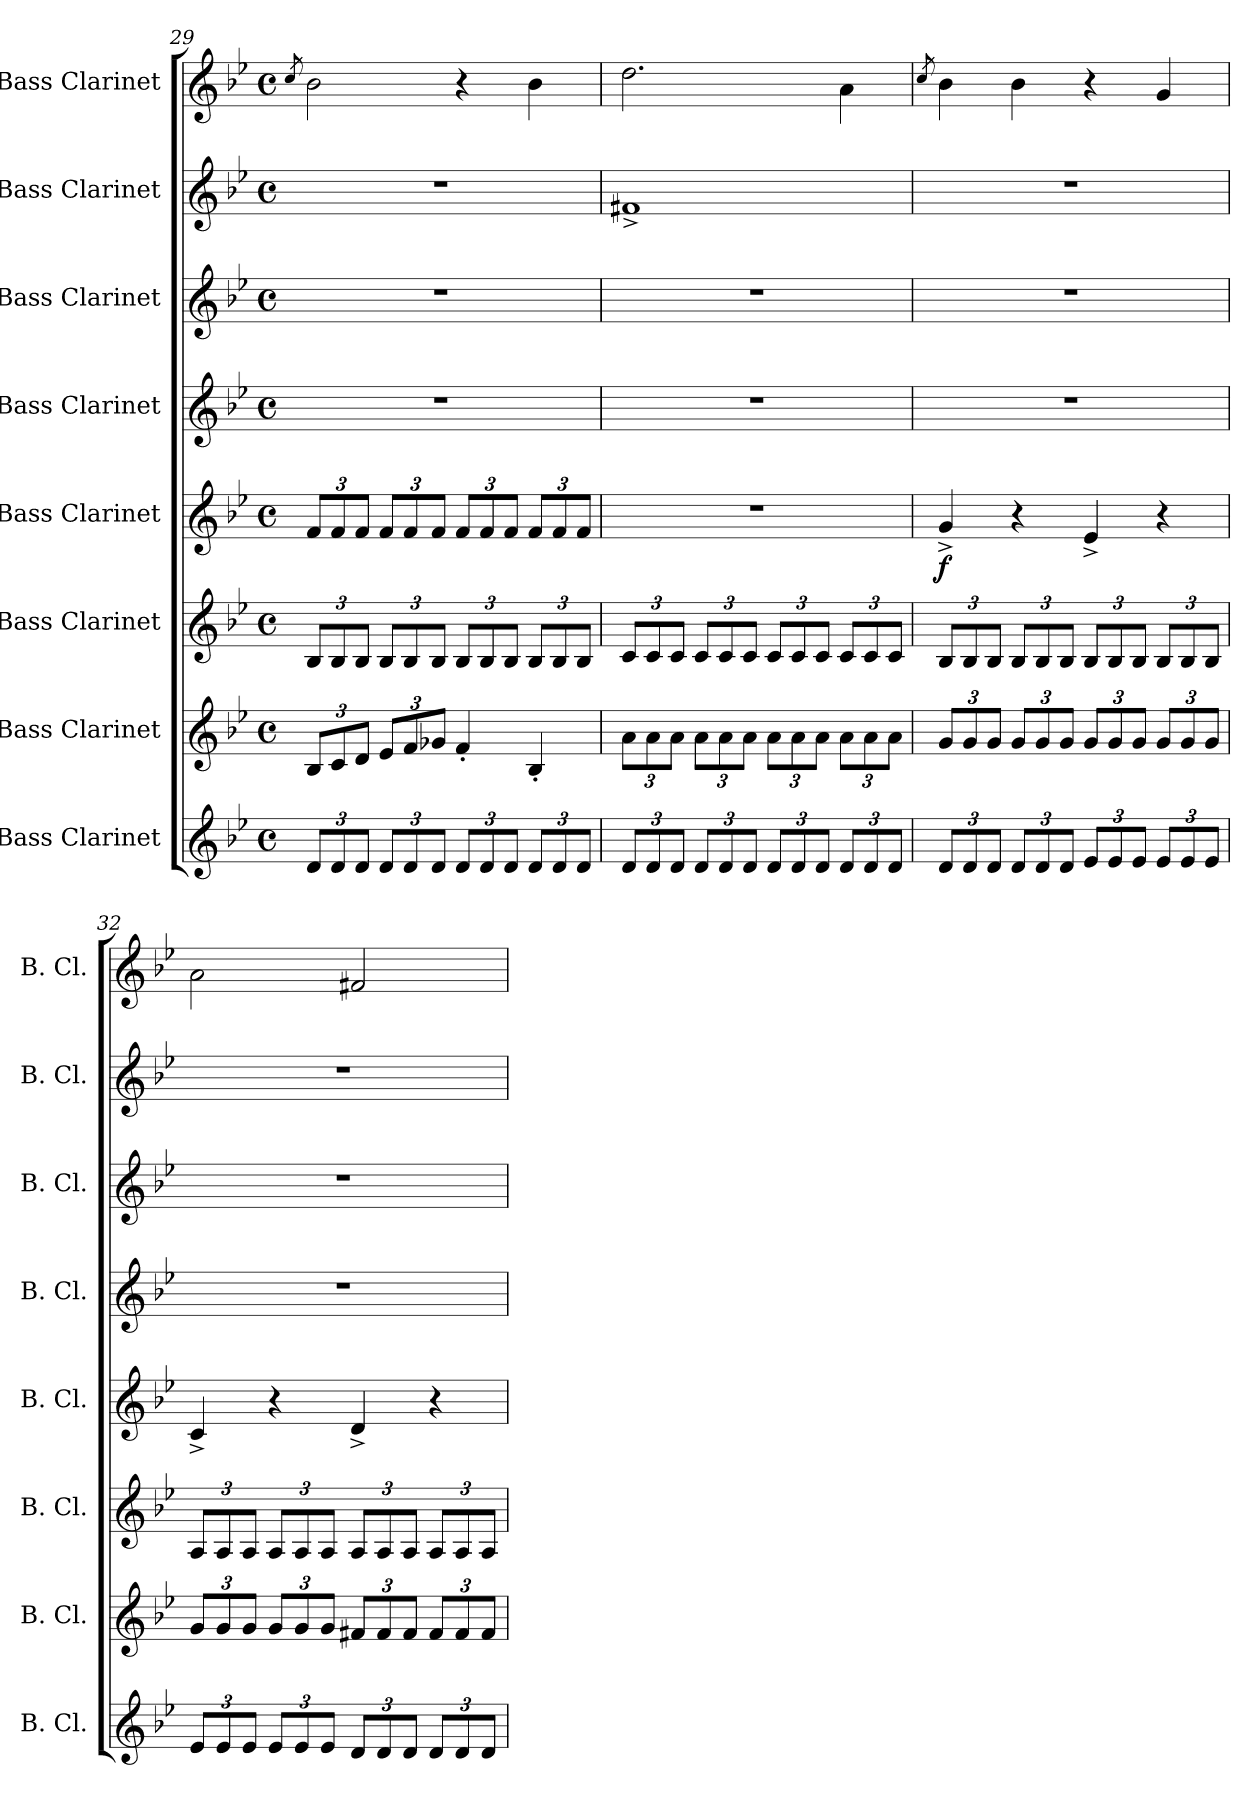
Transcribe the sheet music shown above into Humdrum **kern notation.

**kern	**kern	**kern	**kern	**dynam	**kern	**kern	**kern	**kern
*part8	*part7	*part6	*part5	*part5	*part4	*part3	*part2	*part1
*staff8	*staff7	*staff6	*staff5	*staff5	*staff4	*staff3	*staff2	*staff1
*I"Bass Clarinet	*I"Bass Clarinet	*I"Bass Clarinet	*I"Bass Clarinet	*	*I"Bass Clarinet	*I"Bass Clarinet	*I"Bass Clarinet	*I"Bass Clarinet
*I'B. Cl.	*I'B. Cl.	*I'B. Cl.	*I'B. Cl.	*	*I'B. Cl.	*I'B. Cl.	*I'B. Cl.	*I'B. Cl.
!!LO:PB:g=z
*clefG2	*clefG2	*clefG2	*clefG2	*	*clefG2	*clefG2	*clefG2	*clefG2
*ITrd8c14	*ITrd8c14	*ITrd8c14	*ITrd8c14	*	*ITrd8c14	*ITrd8c14	*ITrd8c14	*ITrd8c14
*k[b-e-]	*k[b-e-]	*k[b-e-]	*k[b-e-]	*	*k[b-e-]	*k[b-e-]	*k[b-e-]	*k[b-e-]
*M4/4	*M4/4	*M4/4	*M4/4	*	*M4/4	*M4/4	*M4/4	*M4/4
*met(c)	*met(c)	*met(c)	*met(c)	*	*met(c)	*met(c)	*met(c)	*met(c)
=29	=29	=29	=29	=29	=29	=29	=29	=29
.	.	.	.	.	.	.	.	8qc/
*Xbrackettup	*Xbrackettup	*Xbrackettup	*Xbrackettup	*	*	*	*	*
12D/L	12BB-/L	12BB-/L	12F/L	.	1r	1r	1r	2B-\
12D/	12C/	12BB-/	12F/	.	.	.	.	.
12D/J	12D/J	12BB-/J	12F/J	.	.	.	.	.
12D/L	12E-/L	12BB-/L	12F/L	.	.	.	.	.
12D/	12F/	12BB-/	12F/	.	.	.	.	.
12D/J	12G-X/J	12BB-/J	12F/J	.	.	.	.	.
12D/L	4F'/	12BB-/L	12F/L	.	.	.	.	4r
12D/	.	12BB-/	12F/	.	.	.	.	.
12D/J	.	12BB-/J	12F/J	.	.	.	.	.
12D/L	4BB-'/	12BB-/L	12F/L	.	.	.	.	4B-\
12D/	.	12BB-/	12F/	.	.	.	.	.
12D/J	.	12BB-/J	12F/J	.	.	.	.	.
=30	=30	=30	=30	=30	=30	=30	=30	=30
12D/L	12A\L	12C/L	1r	.	1r	1r	1F#X^	2.d\
12D/	12A\	12C/	.	.	.	.	.	.
12D/J	12A\J	12C/J	.	.	.	.	.	.
12D/L	12A\L	12C/L	.	.	.	.	.	.
12D/	12A\	12C/	.	.	.	.	.	.
12D/J	12A\J	12C/J	.	.	.	.	.	.
12D/L	12A\L	12C/L	.	.	.	.	.	.
12D/	12A\	12C/	.	.	.	.	.	.
12D/J	12A\J	12C/J	.	.	.	.	.	.
12D/L	12A\L	12C/L	.	.	.	.	.	4A\
12D/	12A\	12C/	.	.	.	.	.	.
12D/J	12A\J	12C/J	.	.	.	.	.	.
=31	=31	=31	=31	=31	=31	=31	=31	=31
.	.	.	.	.	.	.	.	8qc/
!	!	!	!	!LO:DY:b	!	!	!	!
12D/L	12G/L	12BB-/L	4G^/	f	1r	1r	1r	4B-\
12D/	12G/	12BB-/	.	.	.	.	.	.
12D/J	12G/J	12BB-/J	.	.	.	.	.	.
12D/L	12G/L	12BB-/L	4r	.	.	.	.	4B-\
12D/	12G/	12BB-/	.	.	.	.	.	.
12D/J	12G/J	12BB-/J	.	.	.	.	.	.
12E-/L	12G/L	12BB-/L	4E-^/	.	.	.	.	4r
12E-/	12G/	12BB-/	.	.	.	.	.	.
12E-/J	12G/J	12BB-/J	.	.	.	.	.	.
12E-/L	12G/L	12BB-/L	4r	.	.	.	.	4G/
12E-/	12G/	12BB-/	.	.	.	.	.	.
12E-/J	12G/J	12BB-/J	.	.	.	.	.	.
!!LO:PB:g=z
=32	=32	=32	=32	=32	=32	=32	=32	=32
12E-/L	12G/L	12AA/L	4C^/	.	1r	1r	1r	2A\
12E-/	12G/	12AA/	.	.	.	.	.	.
12E-/J	12G/J	12AA/J	.	.	.	.	.	.
12E-/L	12G/L	12AA/L	4r	.	.	.	.	.
12E-/	12G/	12AA/	.	.	.	.	.	.
12E-/J	12G/J	12AA/J	.	.	.	.	.	.
12D/L	12F#X/L	12AA/L	4D^/	.	.	.	.	2F#X/
12D/	12F#/	12AA/	.	.	.	.	.	.
12D/J	12F#/J	12AA/J	.	.	.	.	.	.
12D/L	12F#/L	12AA/L	4r	.	.	.	.	.
12D/	12F#/	12AA/	.	.	.	.	.	.
12D/J	12F#/J	12AA/J	.	.	.	.	.	.
=	=	=	=	=	=	=	=	=
*-	*-	*-	*-	*-	*-	*-	*-	*-
